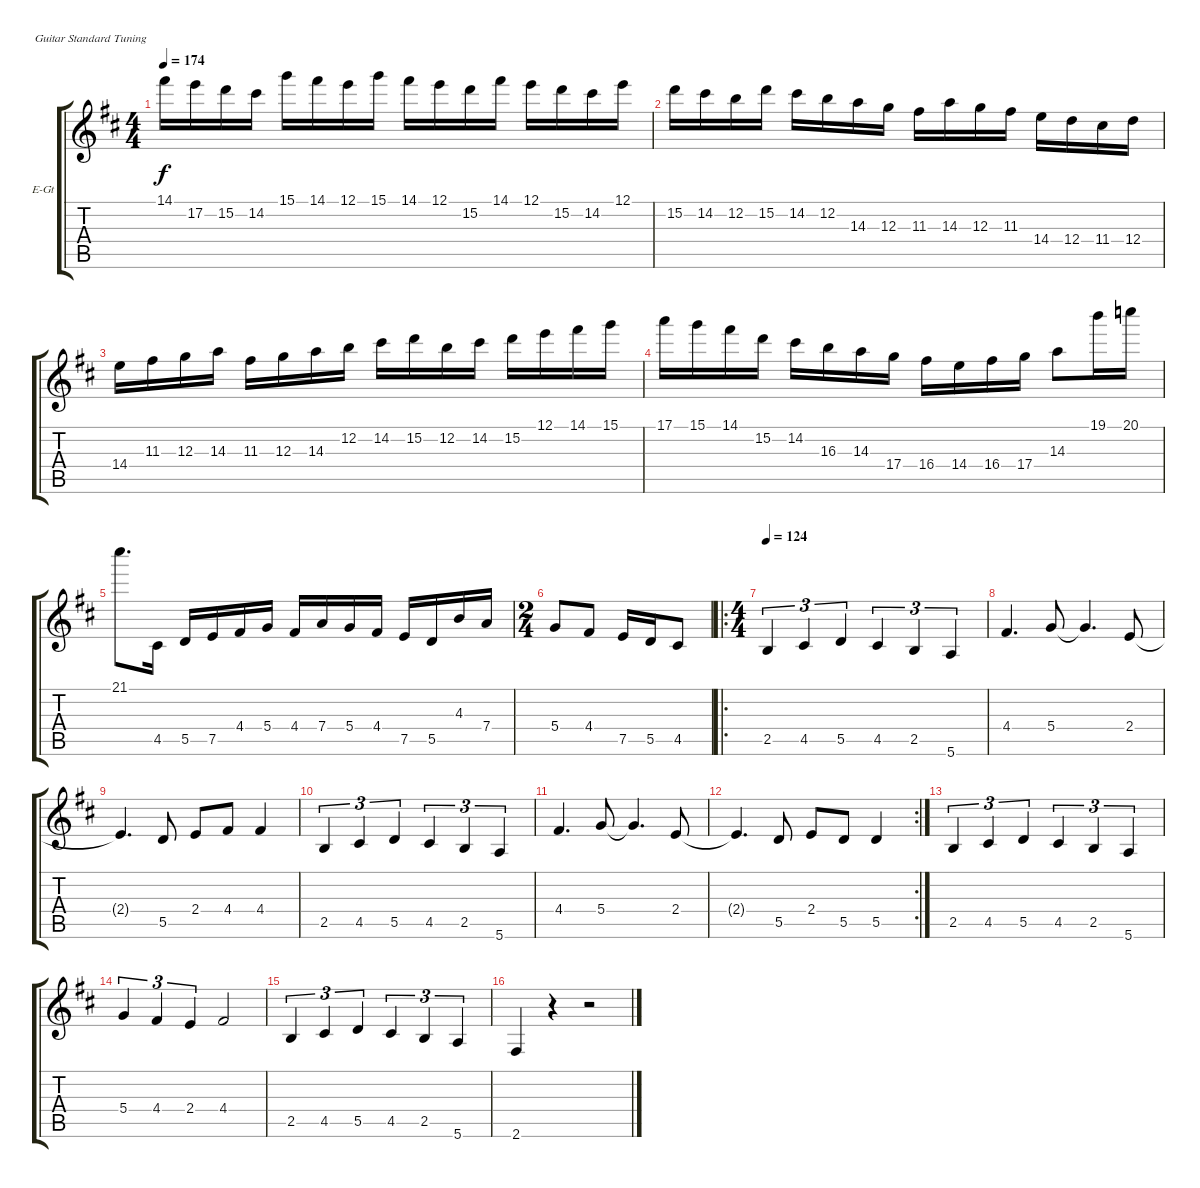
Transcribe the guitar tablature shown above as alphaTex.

\bracketExtendMode groupsimilarinstruments
\firstSystemTrackNameOrientation horizontal
\otherSystemsTrackNameOrientation horizontal
\track ("Track 1" "E-Gt") {instrument distortionguitar}
\staff {score tabs}
\tuning (E4 B3 G3 D3 A2 E2)
\ts (4 4)
\tempo 174
\clef g2
\ks bminor
14.1.16{dy f} 17.2.16 15.2.16 14.2.16 15.1.16 14.1.16 12.1.16 15.1.16 14.1.16 12.1.16 15.2.16 14.1.16 12.1.16 15.2.16 14.2.16 12.1.16 |
15.2.16 14.2.16 12.2.16 15.2.16 14.2.16 12.2.16 14.3.16 12.3.16 11.3.16 14.3.16 12.3.16 11.3.16 14.4.16 12.4.16 11.4.16 12.4.16 |
14.4.16 11.3.16 12.3.16 14.3.16 11.3.16 12.3.16 14.3.16 12.2.16 14.2.16 15.2.16 12.2.16 14.2.16 15.2.16 12.1.16 14.1.16 15.1.16 |
17.1.16 15.1.16 14.1.16 15.2.16 14.2.16 16.3.16 14.3.16 17.4.16 16.4.16 14.4.16 16.4.16 17.4.16 14.3.8 19.1.16 20.1.16 |
21.1.8{d} 4.5.16 5.5.16 7.5.16 4.4.16 5.4.16 4.4.16 7.4.16 5.4.16 4.4.16 7.5.16 5.5.16 4.3.16 7.4.16 |
\ts (2 4)
\beaming (8 2 2)
5.4.8 4.4.8 7.5.16 5.5.16 4.5.8 |
\ro
\ts (4 4)
\beaming (8 2 2 2 2)
\tempo 124
2.5.4{tu (3 2)} 4.5.4{tu (3 2)} 5.5.4{tu (3 2)} 4.5.4{tu (3 2)} 2.5.4{tu (3 2)} 5.6.4{tu (3 2)} |
4.4.4{d} 5.4.8 5.4{t}.4{d} 2.4.8 |
2.4{t}.4{d} 5.5.8 2.4.8 4.4.8 4.4.4 |
2.5.4{tu (3 2)} 4.5.4{tu (3 2)} 5.5.4{tu (3 2)} 4.5.4{tu (3 2)} 2.5.4{tu (3 2)} 5.6.4{tu (3 2)} |
4.4.4{d} 5.4.8 5.4{t}.4{d} 2.4.8 |
\rc 2
2.4{t}.4{d} 5.5.8 2.4.8 5.5.8 5.5.4 |
2.5.4{tu (3 2)} 4.5.4{tu (3 2)} 5.5.4{tu (3 2)} 4.5.4{tu (3 2)} 2.5.4{tu (3 2)} 5.6.4{tu (3 2)} |
5.4.4{tu (3 2)} 4.4.4{tu (3 2)} 2.4.4{tu (3 2)} 4.4.2 |
2.5.4{tu (3 2)} 4.5.4{tu (3 2)} 5.5.4{tu (3 2)} 4.5.4{tu (3 2)} 2.5.4{tu (3 2)} 5.6.4{tu (3 2)} |
2.6.4 r.4 r.2
